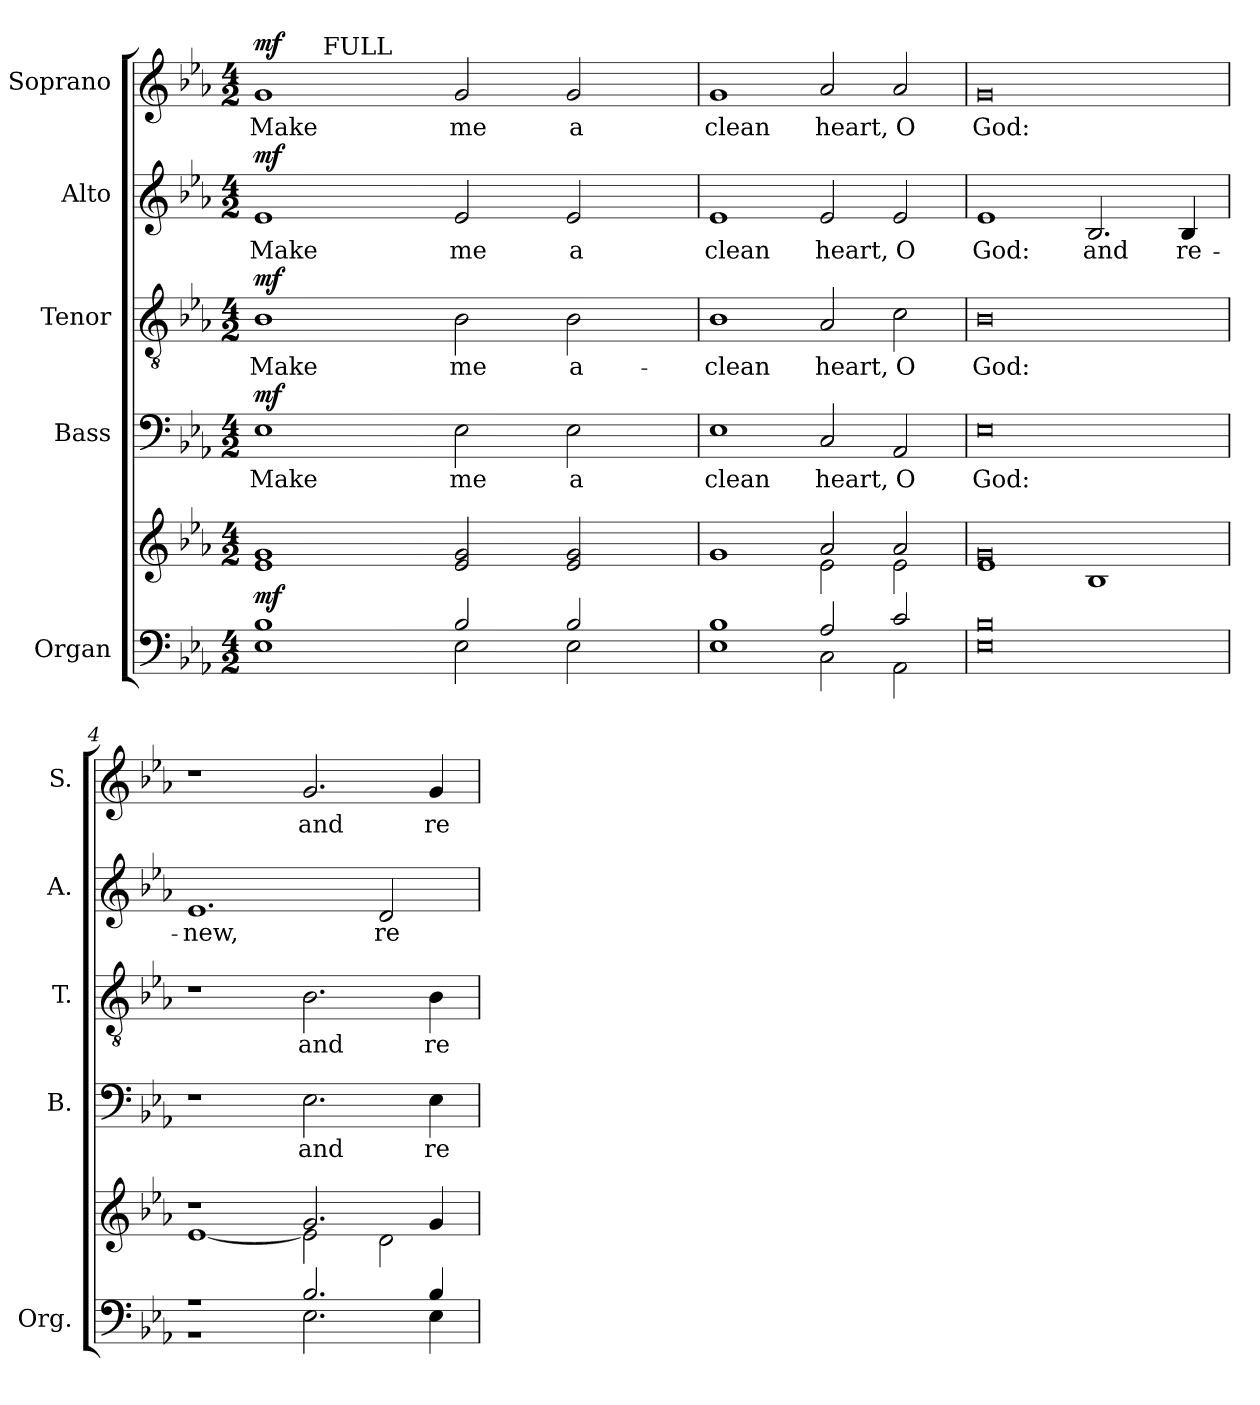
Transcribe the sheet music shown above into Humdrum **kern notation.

**kern	**kern	**dynam	**kern	**text	**dynam	**kern	**text	**dynam	**kern	**text	**dynam	**kern	**text	**dynam
*part5	*part5	*part5	*part4	*part4	*part4	*part3	*part3	*part3	*part2	*part2	*part2	*part1	*part1	*part1
*staff6	*staff5	*staff5/6	*staff4	*staff4	*staff4	*staff3	*staff3	*staff3	*staff2	*staff2	*staff2	*staff1	*staff1	*staff1
*I"Organ	*	*	*I"Bass	*	*	*I"Tenor	*	*	*I"Alto	*	*	*I"Soprano	*	*
*I'Org.	*	*	*I'B.	*	*	*I'T.	*	*	*I'A.	*	*	*I'S.	*	*
!!LO:PB:g=z
*clefF4	*clefG2	*	*clefF4	*	*	*clefGv2	*	*	*clefG2	*	*	*clefG2	*	*
*	*	*	*	*	*	*ITrd7c12	*	*	*	*	*	*	*	*
*k[b-e-a-]	*k[b-e-a-]	*	*k[b-e-a-]	*	*	*k[b-e-a-]	*	*	*k[b-e-a-]	*	*	*k[b-e-a-]	*	*
*E-:	*E-:	*	*E-:	*	*	*E-:	*	*	*E-:	*	*	*E-:	*	*
*M4/2	*M4/2	*	*M4/2	*	*	*M4/2	*	*	*M4/2	*	*	*M4/2	*	*
*MM80	*MM80	*	*MM80	*	*	*MM80	*	*	*MM80	*	*	*MM80	*	*
=1	=1	=1	=1	=1	=1	=1	=1	=1	=1	=1	=1	=1	=1	=1
*^	*	*	*	*	*	*	*	*	*	*	*	*	*	*
!	!	!	!	!	!LO:LY:b:color=#000000	!	!	!	!	!	!	!	!	!	!
!	!	!	!	!	!	!	!	!LO:LY:b:color=#000000	!	!	!	!	!	!	!
!	!	!	!	!	!	!	!	!	!	!	!LO:LY:b:color=#000000	!	!	!	!
!	!	!	!	!	!	!	!	!	!	!	!	!	!LO:TX:a:B:t=Andante	!	!
!	!	!LO:TX:a:B:t=Andante	!	!	!	!	!	!	!	!	!	!	!	!	!
!	!	!	!	!	!	!	!	!	!	!	!	!	!	!LO:LY:b:color=#000000	!
*	*	*^	*	*	*	*	*	*	*	*	*	*	*^	*	*
*	*	*	*	*	*	*	*	*	*	*	*	*	*	*	*^	*	*
1E-i 1B-i	1ryy	1e-i 1gi	4ryy	mf	1E-i	Make	mf	1BB-i	Make	mf	1e-i	Make	mf	1gi	8ryy	4ryy	Make	mf
.	.	.	.	.	.	.	.	.	.	.	.	.	.	.	16ryy	.	.	.
.	.	.	.	.	.	.	.	.	.	.	.	.	.	.	32ryy	.	.	.
.	.	.	.	.	.	.	.	.	.	.	.	.	.	.	512.ryy	.	.	.
!	!	!	!	!	!	!	!	!	!	!	!	!	!	!	!LO:TX:a:t=FULL	!	!	!
.	.	.	.	.	.	.	.	.	.	.	.	.	.	.	1ryy	.	.	.
.	.	.	16ryy	.	.	.	.	.	.	.	.	.	.	.	.	16ryy	.	.
.	.	.	64..ryy	.	.	.	.	.	.	.	.	.	.	.	.	64..ryy	.	.
*	*	*MM184	*	*	*	*	*	*	*	*	*	*	*	*MM184	*	*	*	*
.	.	.	1ryy	.	.	.	.	.	.	.	.	.	.	.	.	1ryy	.	.
!	!	!	!	!	!	!LO:LY:b:color=#000000	!	!	!	!	!	!	!	!	!	!	!	!
!	!	!	!	!	!	!	!	!	!LO:LY:b:color=#000000	!	!	!	!	!	!	!	!	!
!	!	!	!	!	!	!	!	!	!	!	!	!LO:LY:b:color=#000000	!	!	!	!	!	!
!	!	!	!	!	!	!	!	!	!	!	!	!	!	!	!	!	!LO:LY:b:color=#000000	!
2B-i/	2E-i\	2e-i/ 2gi	.	.	2E-i\	me	.	2BB-i\	me	.	2e-i/	me	.	2gi/	.	.	me	.
.	.	.	.	.	.	.	.	.	.	.	.	.	.	.	2ryy	.	.	.
.	.	.	2ryy	.	.	.	.	.	.	.	.	.	.	.	.	2ryy	.	.
!	!	!	!	!	!	!LO:LY:b:color=#000000	!	!	!	!	!	!	!	!	!	!	!	!
!	!	!	!	!	!	!	!	!	!LO:LY:b:color=#000000	!	!	!	!	!	!	!	!	!
!	!	!	!	!	!	!	!	!	!	!	!	!LO:LY:b:color=#000000	!	!	!	!	!	!
!	!	!	!	!	!	!	!	!	!	!	!	!	!	!	!	!	!LO:LY:b:color=#000000	!
2B-i/	2E-i\	2e-i/ 2gi	.	.	2E-i\	a	.	2BB-i\	a-	.	2e-i/	a	.	2gi/	.	.	a	.
.	.	.	.	.	.	.	.	.	.	.	.	.	.	.	4ryy	.	.	.
.	.	.	8ryy	.	.	.	.	.	.	.	.	.	.	.	.	8ryy	.	.
.	.	.	32ryy	.	.	.	.	.	.	.	.	.	.	.	.	32ryy	.	.
.	.	.	.	.	.	.	.	.	.	.	.	.	.	.	64ryy	.	.	.
.	.	.	.	.	.	.	.	.	.	.	.	.	.	.	128ryy	.	.	.
.	.	.	.	.	.	.	.	.	.	.	.	.	.	.	256ryy	.	.	.
.	.	.	256ryy	.	.	.	.	.	.	.	.	.	.	.	.	256ryy	.	.
.	.	.	.	.	.	.	.	.	.	.	.	.	.	.	1024ryy	.	.	.
*	*	*	*	*	*	*	*	*	*	*	*	*	*	*v	*v	*v	*	*
=2	=2	=2	=2	=2	=2	=2	=2	=2	=2	=2	=2	=2	=2	=2	=2	=2
*	*	*	*	*	*	*	*	*	*	*	*	*	*	*^	*	*
*	*	*	*	*	*	*	*	*	*	*	*	*	*	*	*^	*	*
!	!	!	!	!	!	!LO:LY:b:color=#000000	!	!	!	!	!	!	!	!	!	!	!	!
*	*	*	*	*	*	*	*	*	*	*	*	*	*	*v	*v	*v	*	*
*	*	*	*	*	*	*	*	*	*	*	*	*	*	*^	*	*
*	*	*	*	*	*	*	*	*	*	*	*	*	*	*	*^	*	*
!	!	!	!	!	!	!	!	!	!LO:LY:b:color=#000000	!	!	!	!	!	!	!	!	!
*	*	*	*	*	*	*	*	*	*	*	*	*	*	*v	*v	*v	*	*
*	*	*	*	*	*	*	*	*	*	*	*	*	*	*^	*	*
*	*	*	*	*	*	*	*	*	*	*	*	*	*	*	*^	*	*
!	!	!	!	!	!	!	!	!	!	!	!	!LO:LY:b:color=#000000	!	!	!	!	!	!
*	*	*	*	*	*	*	*	*	*	*	*	*	*	*v	*v	*v	*	*
*	*	*	*	*	*	*	*	*	*	*	*	*	*	*^	*	*
*	*	*	*	*	*	*	*	*	*	*	*	*	*	*	*^	*	*
!	!	!	!	!	!	!	!	!	!	!	!	!	!	!	!	!	!LO:LY:b:color=#000000	!
*	*	*	*	*	*	*	*	*	*	*	*	*	*	*v	*v	*v	*	*
1E-i 1B-i	1ryy	1gi	1ryy	.	1E-i	clean	.	1BB-i	-clean	.	1e-i	clean	.	1gi	clean	.
!	!	!	!	!	!	!LO:LY:b:color=#000000	!	!	!	!	!	!	!	!	!	!
!	!	!	!	!	!	!	!	!	!LO:LY:b:color=#000000	!	!	!	!	!	!	!
!	!	!	!	!	!	!	!	!	!	!	!	!LO:LY:b:color=#000000	!	!	!	!
!	!	!	!	!	!	!	!	!	!	!	!	!	!	!	!LO:LY:b:color=#000000	!
2A-i/	2Ci\	2a-i/	2e-i\	.	2Ci/	heart,	.	2AA-i/	heart,	.	2e-i/	heart,	.	2a-i/	heart,	.
!	!	!	!	!	!	!LO:LY:b:color=#000000	!	!	!	!	!	!	!	!	!	!
!	!	!	!	!	!	!	!	!	!LO:LY:b:color=#000000	!	!	!	!	!	!	!
!	!	!	!	!	!	!	!	!	!	!	!	!LO:LY:b:color=#000000	!	!	!	!
!	!	!	!	!	!	!	!	!	!	!	!	!	!	!	!LO:LY:b:color=#000000	!
2ci/	2AA-i\	2a-i/	2e-i\	.	2AA-i/	O	.	2Ci\	O	.	2e-i/	O	.	2a-i/	O	.
=3	=3	=3	=3	=3	=3	=3	=3	=3	=3	=3	=3	=3	=3	=3	=3	=3
!	!	!	!	!	!	!LO:LY:b:color=#000000	!	!	!	!	!	!	!	!	!	!
!	!	!	!	!	!	!	!	!	!LO:LY:b:color=#000000	!	!	!	!	!	!	!
!	!	!	!	!	!	!	!	!	!	!	!	!LO:LY:b:color=#000000	!	!	!	!
!	!	!	!	!	!	!	!	!	!	!	!	!	!	!	!LO:LY:b:color=#000000	!
0B-i	0E-i	0gi	1e-i	.	0E-i	God:	.	0BB-i	God:	.	1e-i	God:	.	0gi	God:	.
!	!	!	!	!	!	!	!	!	!	!	!	!LO:LY:b:color=#000000	!	!	!	!
.	.	.	1B-i	.	.	.	.	.	.	.	2.B-i/	and	.	.	.	.
!	!	!	!	!	!	!	!	!	!	!	!	!LO:LY:b:color=#000000	!	!	!	!
.	.	.	.	.	.	.	.	.	.	.	4B-i/	re-	.	.	.	.
=4	=4	=4	=4	=4	=4	=4	=4	=4	=4	=4	=4	=4	=4	=4	=4	=4
!	!	!	!	!	!	!	!	!	!	!	!	!LO:LY:b:color=#000000	!	!	!	!
1r	1r	1r	[<1e-i	.	1r	.	.	1r	.	.	1.e-i	-new,	.	1r	.	.
!	!	!	!	!	!	!LO:LY:b:color=#000000	!	!	!	!	!	!	!	!	!	!
!	!	!	!	!	!	!	!	!	!LO:LY:b:color=#000000	!	!	!	!	!	!	!
!	!	!	!	!	!	!	!	!	!	!	!	!	!	!	!LO:LY:b:color=#000000	!
2.B-i/	2.E-i\	2.gi/	2e-i\]	.	2.E-i\	and	.	2.BB-i\	and	.	.	.	.	2.gi/	and	.
!	!	!	!	!	!	!	!	!	!	!	!	!LO:LY:b:color=#000000	!	!	!	!
.	.	.	2di\	.	.	.	.	.	.	.	2di/	re-	.	.	.	.
!	!	!	!	!	!	!LO:LY:b:color=#000000	!	!	!	!	!	!	!	!	!	!
!	!	!	!	!	!	!	!	!	!LO:LY:b:color=#000000	!	!	!	!	!	!	!
!	!	!	!	!	!	!	!	!	!	!	!	!	!	!	!LO:LY:b:color=#000000	!
4B-i/	4E-i\	4gi/	.	.	4E-i\	re-	.	4BB-i\	re-	.	.	.	.	4gi/	re-	.
*v	*v	*	*	*	*	*	*	*	*	*	*	*	*	*	*	*
*	*v	*v	*	*	*	*	*	*	*	*	*	*	*	*	*
=	=	=	=	=	=	=	=	=	=	=	=	=	=	=
*-	*-	*-	*-	*-	*-	*-	*-	*-	*-	*-	*-	*-	*-	*-
